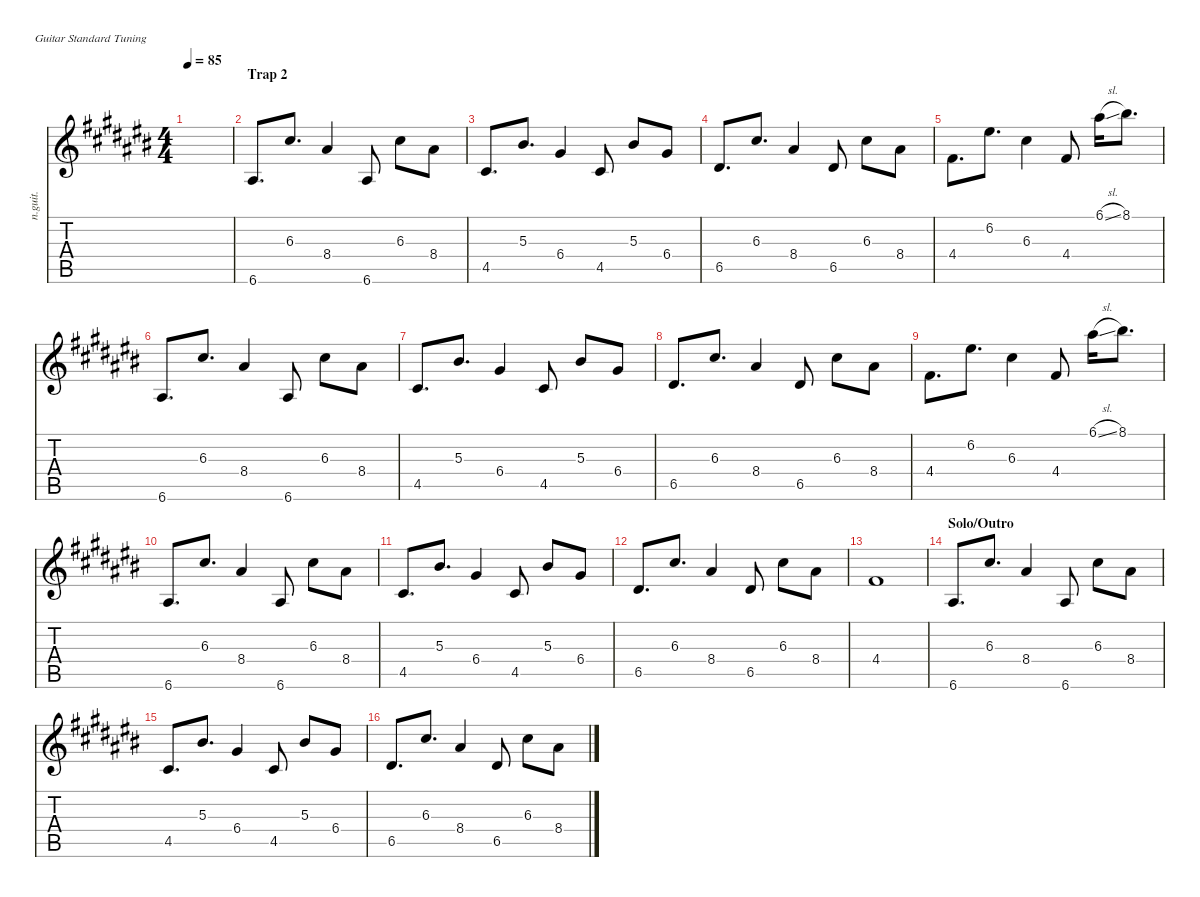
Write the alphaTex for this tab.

\defaultSystemsLayout 4
\hideDynamics
\bracketExtendMode nobrackets
\otherSystemsTrackNameOrientation horizontal
\track ("Nylon Guitar" "n.guit.") {instrument acousticguitarnylon}
\staff {score tabs}
\tuning (E4 B3 G3 D3 A2 E2)
\ts (4 4)
\tempo 85
\clef g2
\ks a#minor
|
\section ("" "Trap 2")
6.6{acc #}.8{d beam Up} 6.3{acc #}.8{d beam Up} 8.4{acc #}.4{beam Up} 6.6{acc #}.8{beam Up} 6.3{acc #}.8{beam Down} 8.4{acc #}.8{beam Down} |
4.5{acc #}.8{d beam Up} 5.3{acc #}.8{d beam Up} 6.4{acc #}.4{beam Up} 4.5{acc #}.8{beam Up} 5.3{acc #}.8{beam Up} 6.4{acc #}.8{beam Up} |
6.5{acc #}.8{d beam Up} 6.3{acc #}.8{d beam Up} 8.4{acc #}.4{beam Up} 6.5{acc #}.8{beam Up} 6.3{acc #}.8{beam Down} 8.4{acc #}.8{beam Down} |
4.4{acc #}.8{d beam Down} 6.2{acc #}.8{d beam Down} 6.3{acc #}.4{beam Down} 4.4{acc #}.8{beam Up} 6.1{sl acc #}.16{beam Down} 8.1{acc #}.8{d beam Down} |
6.6{acc #}.8{d beam Up} 6.3{acc #}.8{d beam Up} 8.4{acc #}.4{beam Up} 6.6{acc #}.8{beam Up} 6.3{acc #}.8{beam Down} 8.4{acc #}.8{beam Down} |
4.5{acc #}.8{d beam Up} 5.3{acc #}.8{d beam Up} 6.4{acc #}.4{beam Up} 4.5{acc #}.8{beam Up} 5.3{acc #}.8{beam Up} 6.4{acc #}.8{beam Up} |
6.5{acc #}.8{d beam Up} 6.3{acc #}.8{d beam Up} 8.4{acc #}.4{beam Up} 6.5{acc #}.8{beam Up} 6.3{acc #}.8{beam Down} 8.4{acc #}.8{beam Down} |
4.4{acc #}.8{d beam Down} 6.2{acc #}.8{d beam Down} 6.3{acc #}.4{beam Down} 4.4{acc #}.8{beam Up} 6.1{sl acc #}.16{beam Down} 8.1{acc #}.8{d beam Down} |
6.6{acc #}.8{d beam Up} 6.3{acc #}.8{d beam Up} 8.4{acc #}.4{beam Up} 6.6{acc #}.8{beam Up} 6.3{acc #}.8{beam Down} 8.4{acc #}.8{beam Down} |
4.5{acc #}.8{d beam Up} 5.3{acc #}.8{d beam Up} 6.4{acc #}.4{beam Up} 4.5{acc #}.8{beam Up} 5.3{acc #}.8{beam Up} 6.4{acc #}.8{beam Up} |
6.5{acc #}.8{d beam Up} 6.3{acc #}.8{d beam Up} 8.4{acc #}.4{beam Up} 6.5{acc #}.8{beam Up} 6.3{acc #}.8{beam Down} 8.4{acc #}.8{beam Down} |
4.4{acc #}.1{beam Up} |
\section ("" "Solo/Outro")
6.6{acc #}.8{d beam Up} 6.3{acc #}.8{d beam Up} 8.4{acc #}.4{beam Up} 6.6{acc #}.8{beam Up} 6.3{acc #}.8{beam Down} 8.4{acc #}.8{beam Down} |
4.5{acc #}.8{d beam Up} 5.3{acc #}.8{d beam Up} 6.4{acc #}.4{beam Up} 4.5{acc #}.8{beam Up} 5.3{acc #}.8{beam Up} 6.4{acc #}.8{beam Up} |
6.5{acc #}.8{d beam Up} 6.3{acc #}.8{d beam Up} 8.4{acc #}.4{beam Up} 6.5{acc #}.8{beam Up} 6.3{acc #}.8{beam Down} 8.4{acc #}.8{beam Down}
